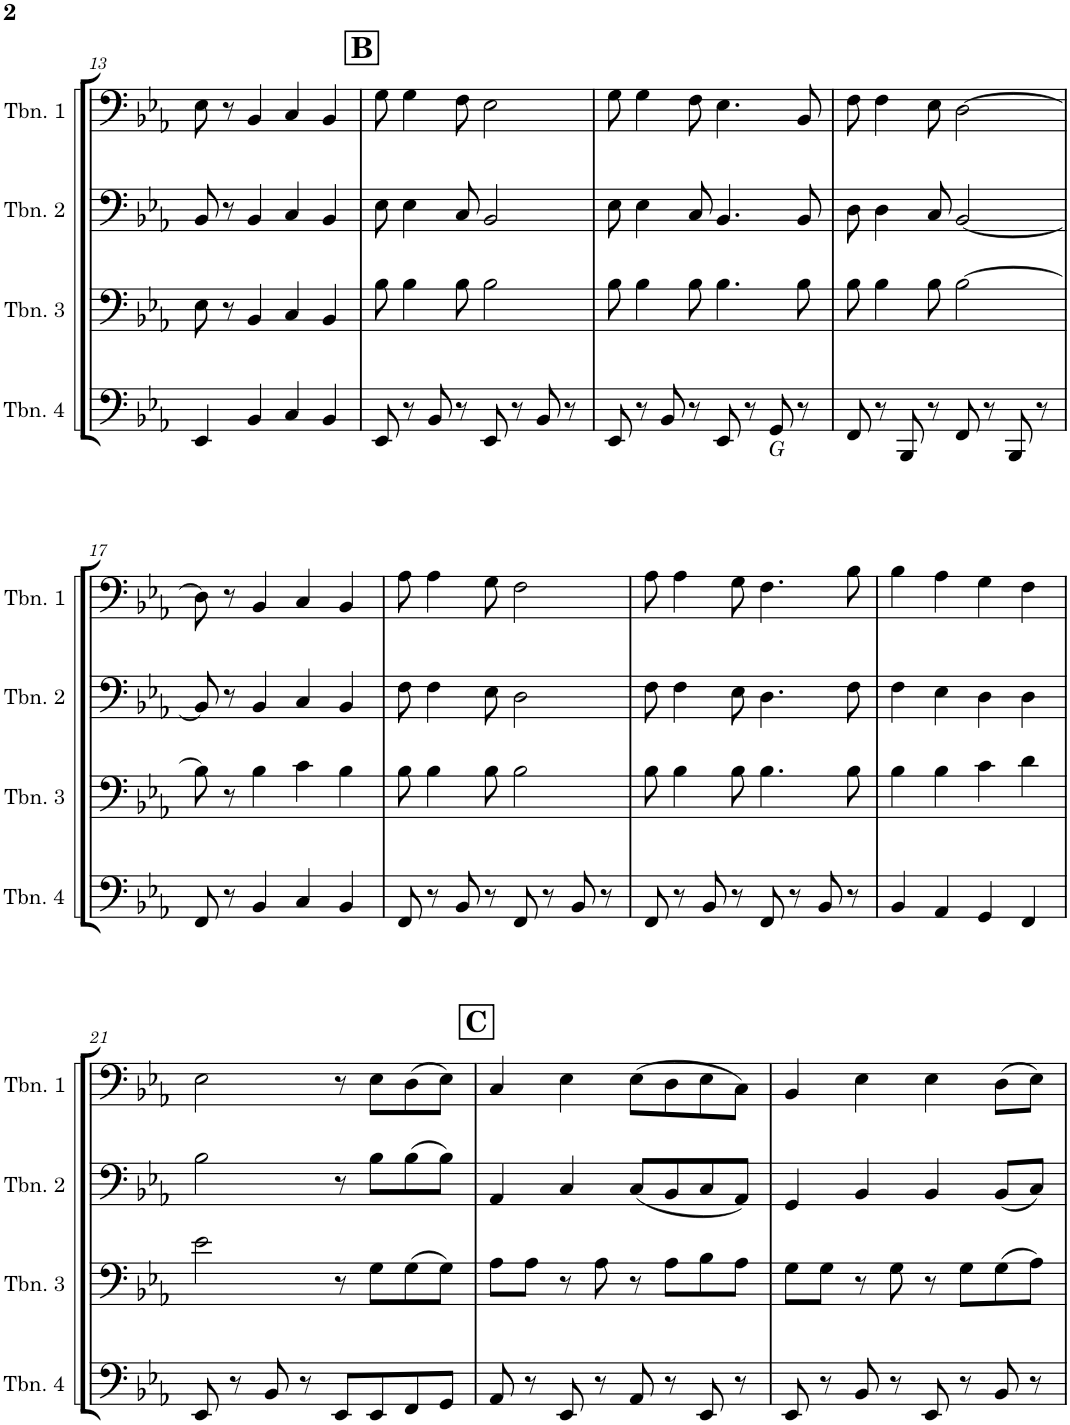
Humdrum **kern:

**kern	**kern	**kern	**kern
*part4	*part3	*part2	*part1
*staff4	*staff3	*staff2	*staff1
*I"Trombone 4	*I"Trombone 3	*I"Trombone 2	*I"Trombone 1
*I'Tbn. 4	*I'Tbn. 3	*I'Tbn. 2	*I'Tbn. 1
!!LO:PB:g=z
*clefF4	*clefF4	*clefF4	*clefF4
*k[b-e-a-]	*k[b-e-a-]	*k[b-e-a-]	*k[b-e-a-]
*M4/4	*M4/4	*M4/4	*M4/4
=13	=13	=13	=13
4EE-/	8E-\	8BB-/	8E-\
.	8r	8r	8r
4BB-/	4BB-/	4BB-/	4BB-/
4C/	4C/	4C/	4C/
4BB-/	4BB-/	4BB-/	4BB-/
!!LO:REH:place=s1:a:B:cj:fs=14:t=B
=14	=14	=14	=14
8EE-/	8B-\	8E-\	8G\
8r	4B-\	4E-\	4G\
8BB-/	.	.	.
8r	8B-\	8C/	8F\
8EE-/	2B-\	2BB-/	2E-\
8r	.	.	.
8BB-/	.	.	.
8r	.	.	.
=15	=15	=15	=15
8EE-/	8B-\	8E-\	8G\
8r	4B-\	4E-\	4G\
8BB-/	.	.	.
8r	8B-\	8C/	8F\
8EE-/	4.B-\	4.BB-/	4.E-\
8r	.	.	.
!LO:TX:b:i:t=G	!	!	!
8GG/	.	.	.
8r	8B-\	8BB-/	8BB-/
=16	=16	=16	=16
8FF/	8B-\	8D\	8F\
8r	4B-\	4D\	4F\
8BBB-/	.	.	.
8r	8B-\	8C/	8E-\
8FF/	[2B-\	[2BB-/	[2D\
8r	.	.	.
8BBB-/	.	.	.
8r	.	.	.
!!LO:LB:g=z
=17	=17	=17	=17
8FF/	8B-\]	8BB-/]	8D\]
8r	8r	8r	8r
4BB-/	4B-\	4BB-/	4BB-/
4C/	4c\	4C/	4C/
4BB-/	4B-\	4BB-/	4BB-/
=18	=18	=18	=18
8FF/	8B-\	8F\	8A-\
8r	4B-\	4F\	4A-\
8BB-/	.	.	.
8r	8B-\	8E-\	8G\
8FF/	2B-\	2D\	2F\
8r	.	.	.
8BB-/	.	.	.
8r	.	.	.
=19	=19	=19	=19
8FF/	8B-\	8F\	8A-\
8r	4B-\	4F\	4A-\
8BB-/	.	.	.
8r	8B-\	8E-\	8G\
8FF/	4.B-\	4.D\	4.F\
8r	.	.	.
8BB-/	.	.	.
8r	8B-\	8F\	8B-\
=20	=20	=20	=20
4BB-/	4B-\	4F\	4B-\
4AA-/	4B-\	4E-\	4A-\
4GG/	4c\	4D\	4G\
4FF/	4d\	4D\	4F\
!!LO:LB:g=z
=21	=21	=21	=21
8EE-/	2e-\	2B-\	2E-\
8r	.	.	.
8BB-/	.	.	.
8r	.	.	.
8EE-/L	8r	8r	8r
8EE-/	8G\L	8B-\L	8E-\L
8FF/	(8G\	(8B-\	(8D\
8GG/J	8G\J)	8B-\J)	8E-\J)
!!LO:REH:place=s1:a:B:cj:fs=14:t=C
=22	=22	=22	=22
8AA-/	8A-\L	4AA-/	4C/
8r	8A-\J	.	.
8EE-/	8r	4C/	4E-\
8r	8A-\	.	.
8AA-/	8r	(8C/L	(8E-\L
8r	8A-\L	8BB-/	8D\
8EE-/	8B-\	8C/	8E-\
8r	8A-\J	8AA-/J)	8C\J)
=23	=23	=23	=23
8EE-/	8G\L	4GG/	4BB-/
8r	8G\J	.	.
8BB-/	8r	4BB-/	4E-\
8r	8G\	.	.
8EE-/	8r	4BB-/	4E-\
8r	8G\L	.	.
8BB-/	(8G\	(8BB-/L	(8D\L
8r	8A-\J)	8C/J)	8E-\J)
=	=	=	=
*-	*-	*-	*-
